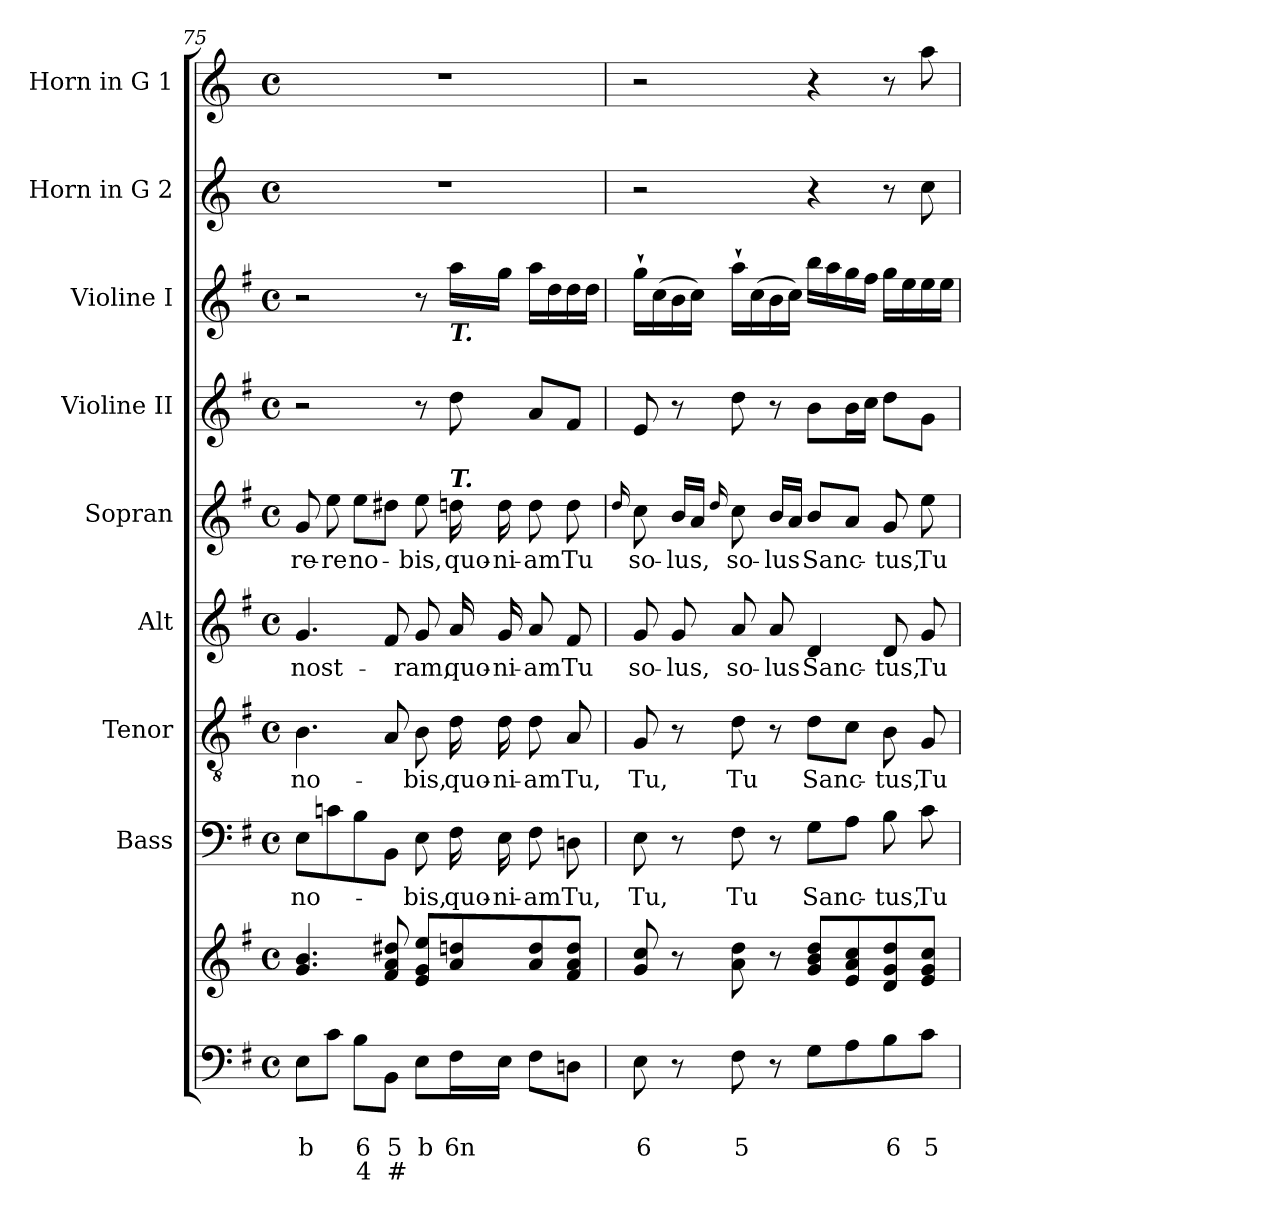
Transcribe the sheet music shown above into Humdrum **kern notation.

**kern	**text	**text	**text	**kern	**kern	**text	**kern	**text	**kern	**text	**kern	**text	**kern	**kern	**kern	**kern
*part9	*part9	*part9	*part9	*part9	*part8	*part8	*part7	*part7	*part6	*part6	*part5	*part5	*part4	*part3	*part2	*part1
*staff10	*staff10	*staff10	*staff10	*staff9	*staff8	*staff8	*staff7	*staff7	*staff6	*staff6	*staff5	*staff5	*staff4	*staff3	*staff2	*staff1
*	*	*	*	*	*I"Bass	*	*I"Tenor	*	*I"Alt	*	*I"Sopran	*	*I"Violine II	*I"Violine I	*I"Horn in G 2	*I"Horn in G 1
*	*	*	*	*	*I'B.	*	*I'T.	*	*I'A.	*	*I'S.	*	*I'Vl. II	*I'Vl. I	*	*
*clefF4	*	*	*	*clefG2	*clefF4	*	*clefGv2	*	*clefG2	*	*clefG2	*	*clefG2	*clefG2	*clefG2	*clefG2
*	*	*	*	*	*	*	*	*	*	*	*	*	*	*	*ITrd3c5	*ITrd3c5
*k[f#]	*	*	*	*k[f#]	*k[f#]	*	*k[f#]	*	*k[f#]	*	*k[f#]	*	*k[f#]	*k[f#]	*k[f#]	*k[f#]
*G:	*	*	*	*G:	*G:	*	*G:	*	*G:	*	*G:	*	*G:	*G:	*G:	*G:
*M4/4	*	*	*	*M4/4	*M4/4	*	*M4/4	*	*M4/4	*	*M4/4	*	*M4/4	*M4/4	*M4/4	*M4/4
*met(c)	*	*	*	*met(c)	*met(c)	*	*met(c)	*	*met(c)	*	*met(c)	*	*met(c)	*met(c)	*met(c)	*met(c)
=75	=75	=75	=75	=75	=75	=75	=75	=75	=75	=75	=75	=75	=75	=75	=75	=75
!	!	!LO:LY:b	!	!	!	!LO:LY:b	!	!LO:LY:b	!	!LO:LY:b	!	!LO:LY:b	!	!	!	!
8E\L	.	b	.	4.g/ 4.b/	8E\L	no-	4.B\	no-	4.g/	nost-	8g/	-re-	2r	2r	1r	1r
!	!	!	!	!	!	!	!	!	!	!	!	!LO:LY:b	!	!	!	!
8c\J	.	.	.	.	8cn\	.	.	.	.	.	8ee\	-re	.	.	.	.
!	!	!LO:LY:b	!LO:LY:b	!	!	!	!	!	!	!	!	!LO:LY:b	!	!	!	!
8B\L	.	6	4	.	8B\	.	.	.	.	.	8ee\L	no-	.	.	.	.
!	!	!LO:LY:b	!LO:LY:b	!	!	!	!	!	!	!	!	!	!	!	!	!
8BB\J	.	5	#	8f#/ 8a/ 8dd#X/	8BB\J	.	8A/	.	8f#/	.	8dd#X\J	.	.	.	.	.
!	!	!LO:LY:b	!	!	!	!LO:LY:b	!	!LO:LY:b	!	!LO:LY:b	!	!LO:LY:b	!	!	!	!
8E\L	.	b	.	8e/ 8g/ 8ee/L	8E\	-bis,	8B\	-bis,	8g/	-ram,	8ee\	-bis,	8r	8r	.	.
!	!	!	!	!	!	!	!	!	!	!	!	!	!	!LO:TX:b:Bi:t=T.	!	!
!	!	!	!	!	!	!	!	!	!	!	!LO:TX:a:Bi:t=T.	!	!	!	!	!
!	!	!LO:LY:b	!	!	!	!LO:LY:b	!	!LO:LY:b	!	!LO:LY:b	!	!LO:LY:b	!	!	!	!
16F#\L	.	6n	.	8a/ 8ddn/	16F#\	quo-	16d\	quo-	16a/	quo-	16ddn\	quo-	8dd\	16aa\LL	.	.
!	!	!	!	!	!	!LO:LY:b	!	!LO:LY:b	!	!LO:LY:b	!	!LO:LY:b	!	!	!	!
16E\JJ	.	.	.	.	16E\	-ni-	16d\	-ni-	16g/	-ni-	16dd\	-ni-	.	16gg\JJ	.	.
!	!	!LO:LY:b	!	!	!	!LO:LY:b	!	!LO:LY:b	!	!LO:LY:b	!	!LO:LY:b	!	!	!	!
8F#\L	.	_	.	8a/ 8dd/	8F#\	-am	8d\	-am	8a/	-am	8dd\	-am	8a/L	16aa\LL	.	.
.	.	.	.	.	.	.	.	.	.	.	.	.	.	16dd\	.	.
!	!	!	!	!	!	!LO:LY:b	!	!LO:LY:b	!	!LO:LY:b	!	!LO:LY:b	!	!	!	!
8Dn\J	.	.	.	8f#/ 8a/ 8dd/J	8Dn\	Tu,	8A/	Tu,	8f#/	Tu	8dd\	Tu	8f#/J	16dd\	.	.
.	.	.	.	.	.	.	.	.	.	.	.	.	.	16dd\JJ	.	.
=76	=76	=76	=76	=76	=76	=76	=76	=76	=76	=76	=76	=76	=76	=76	=76	=76
.	.	.	.	.	.	.	.	.	.	.	16qqdd/	.	.	.	.	.
!	!	!LO:LY:b	!	!	!	!LO:LY:b	!	!LO:LY:b	!	!LO:LY:b	!	!LO:LY:b	!	!	!	!
8E\	.	6	.	8g/ 8cc/	8E\	Tu,	8G/	Tu,	8g/	so-	8cc\	so-	8e/	16gg`>\LL	2r	2r
.	.	.	.	.	.	.	.	.	.	.	.	.	.	(>16cc\	.	.
!	!	!	!	!	!	!	!	!	!	!LO:LY:b	!	!LO:LY:b	!	!	!	!
8r	.	.	.	8r	8r	.	8r	.	8g/	-lus,	16b/LL	-lus,	8r	16b\	.	.
.	.	.	.	.	.	.	.	.	.	.	16a/JJ	.	.	16cc\JJ)	.	.
.	.	.	.	.	.	.	.	.	.	.	16qqdd/	.	.	.	.	.
!	!	!LO:LY:b	!	!	!	!LO:LY:b	!	!LO:LY:b	!	!LO:LY:b	!	!LO:LY:b	!	!	!	!
8F#\	.	5	.	8a\ 8dd\	8F#\	Tu	8d\	Tu	8a/	so-	8cc\	so-	8dd\	16aa`>\LL	.	.
.	.	.	.	.	.	.	.	.	.	.	.	.	.	(>16cc\	.	.
!	!	!	!	!	!	!	!	!	!	!LO:LY:b	!	!LO:LY:b	!	!	!	!
8r	.	.	.	8r	8r	.	8r	.	8a/	-lus	16b/LL	-lus	8r	16b\	.	.
.	.	.	.	.	.	.	.	.	.	.	16a/JJ	.	.	16cc\JJ)	.	.
!	!	!	!	!	!	!LO:LY:b	!	!LO:LY:b	!	!LO:LY:b	!	!LO:LY:b	!	!	!	!
8G\L	.	.	.	8g/ 8b/ 8dd/L	8G\L	Sanc-	8d\L	Sanc-	4d/	Sanc-	8b/L	Sanc-	8b\L	16bb\LL	4r	4r
.	.	.	.	.	.	.	.	.	.	.	.	.	.	16aa\	.	.
8A\	.	.	.	8e/ 8a/ 8cc/	8A\J	.	8c\J	.	.	.	8a/J	.	16b\L	16gg\	.	.
.	.	.	.	.	.	.	.	.	.	.	.	.	16cc\JJ	16ff#\JJ	.	.
!	!	!LO:LY:b	!	!	!	!LO:LY:b	!	!LO:LY:b	!	!LO:LY:b	!	!LO:LY:b	!	!	!	!
8B\	.	6	.	8d/ 8g/ 8dd/	8B\	-tus,	8B\	-tus,	8d/	-tus,	8g/	-tus,	8dd\L	16gg\LL	8r	8r
.	.	.	.	.	.	.	.	.	.	.	.	.	.	16ee\	.	.
!	!	!LO:LY:b	!	!	!	!LO:LY:b	!	!LO:LY:b	!	!LO:LY:b	!	!LO:LY:b	!	!	!	!
8c\J	.	5	.	8e/ 8g/ 8cc/J	8c\	Tu	8G/	Tu	8g/	Tu	8ee\	Tu	8g\J	16ee\	8g\	8ee\
.	.	.	.	.	.	.	.	.	.	.	.	.	.	16ee\JJ	.	.
=	=	=	=	=	=	=	=	=	=	=	=	=	=	=	=	=
*-	*-	*-	*-	*-	*-	*-	*-	*-	*-	*-	*-	*-	*-	*-	*-	*-
